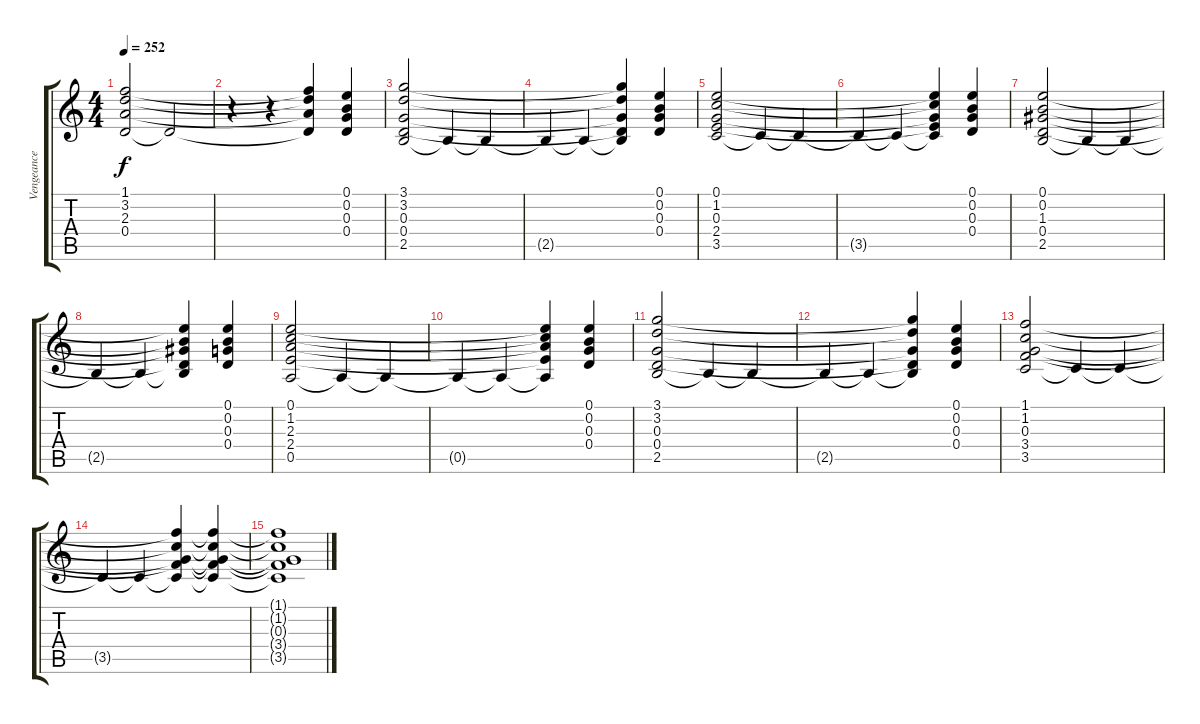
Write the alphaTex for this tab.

\track ("Vengeance extra" "Vengeance ") {instrument distortionguitar}
\staff {score tabs}
\tuning (E4 B3 G3 D3 A2 D2) {hide}
\ts (4 4)
\tempo 252
\clef g2
\ks c
(1.1 3.2 2.3 0.4).2{dy f instrument electricguitarclean} 0.4{t}.2 |
r.4 r.4 (1.1{t} 3.2{t} 2.3{t} 0.4{t}).4 (0.1 0.2 0.3 0.4).4 |
(3.1 3.2 0.3 0.4 2.5).2 2.5{t}.4 2.5{t}.4 |
2.5{t}.4 2.5{t}.4 (3.1{t} 3.2{t} 0.3{t} 0.4{t} 2.5{t}).4 (0.1 0.2 0.3 0.4).4 |
(0.1 1.2 0.3 2.4 3.5).2 3.5{t}.4 3.5{t}.4 |
3.5{t}.4 3.5{t}.4 (0.1{t} 1.2{t} 0.3{t} 2.4{t} 3.5{t}).4 (0.1 0.2 0.3 0.4).4 |
(0.1 0.2 1.3 0.4 2.5).2 2.5{t}.4 2.5{t}.4 |
2.5{t}.4 2.5{t}.4 (0.1{t} 0.2{t} 1.3{t} 0.4{t} 2.5{t}).4 (0.1 0.2 0.3 0.4).4 |
(0.1 1.2 2.3 2.4 0.5).2 0.5{t}.4 0.5{t}.4 |
0.5{t}.4 0.5{t}.4 (0.1{t} 1.2{t} 2.3{t} 2.4{t} 0.5{t}).4 (0.1 0.2 0.3 0.4).4 |
(3.1 3.2 0.3 0.4 2.5).2 2.5{t}.4 2.5{t}.4 |
2.5{t}.4 2.5{t}.4 (3.1{t} 3.2{t} 0.3{t} 0.4{t} 2.5{t}).4 (0.1 0.2 0.3 0.4).4 |
(1.1 1.2 0.3 3.4 3.5).2 3.5{t}.4 3.5{t}.4 |
3.5{t}.4 3.5{t}.4 (1.1{t} 1.2{t} 0.3{t} 3.4{t} 3.5{t}).4 (1.1{t} 1.2{t} 0.3{t} 3.4{t} 3.5{t}).4 |
(1.1{t} 1.2{t} 0.3{t} 3.4{t} 3.5{t}).1
